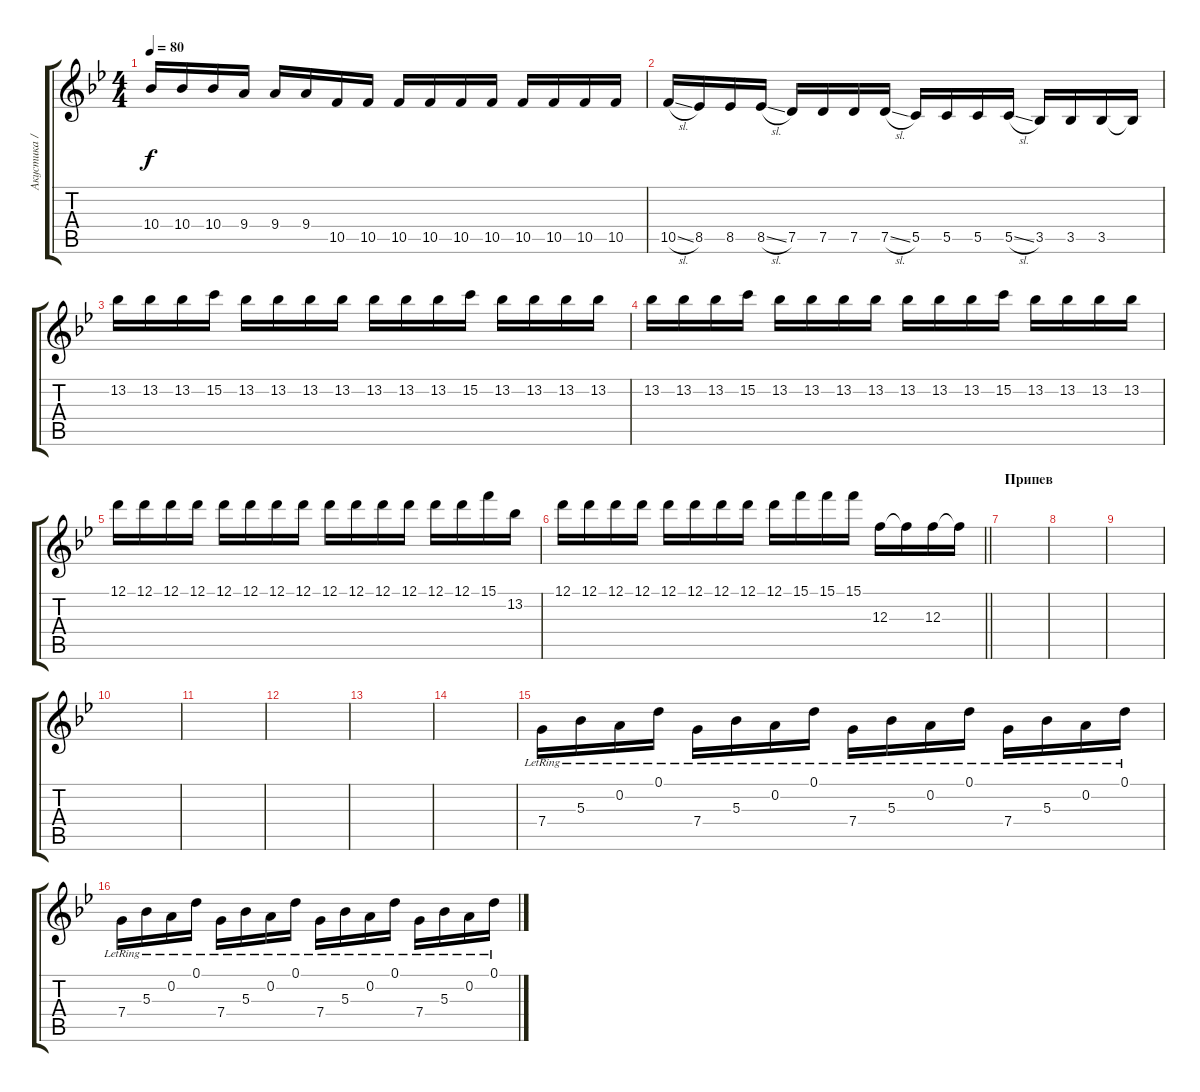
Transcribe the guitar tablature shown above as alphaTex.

\track ("Акустика / соло" "Акустика /") {instrument acousticguitarsteel}
\staff {score tabs}
\tuning (D4 A3 F3 C3 G2 C2) {hide}
\ts (4 4)
\tempo 80
\clef g2
\ks gminor
10.4.16{dy f} 10.4.16 10.4.16 9.4.16 9.4.16 9.4.16 10.5.16 10.5.16 10.5.16 10.5.16 10.5.16 10.5.16 10.5.16 10.5.16 10.5.16 10.5.16 |
10.5{sl}.16 8.5.16 8.5.16 8.5{sl}.16 7.5.16 7.5.16 7.5.16 7.5{sl}.16 5.5.16 5.5.16 5.5.16 5.5{sl}.16 3.5.16 3.5.16 3.5.16 3.5{t}.16 |
13.2.16 13.2.16 13.2.16 15.2.16 13.2.16 13.2.16 13.2.16 13.2.16 13.2.16 13.2.16 13.2.16 15.2.16 13.2.16 13.2.16 13.2.16 13.2.16 |
13.2.16 13.2.16 13.2.16 15.2.16 13.2.16 13.2.16 13.2.16 13.2.16 13.2.16 13.2.16 13.2.16 15.2.16 13.2.16 13.2.16 13.2.16 13.2.16 |
12.1.16 12.1.16 12.1.16 12.1.16 12.1.16 12.1.16 12.1.16 12.1.16 12.1.16 12.1.16 12.1.16 12.1.16 12.1.16 12.1.16 15.1.16 13.2.16 |
\barLineRight lightlight
12.1.16 12.1.16 12.1.16 12.1.16 12.1.16 12.1.16 12.1.16 12.1.16 12.1.16 15.1.16 15.1.16 15.1.16 12.3.16 12.3{t}.16 12.3.16 12.3{t}.16 |
\section ("" "Припев")
|
|
|
|
|
|
|
|
7.4{lr}.16{instrument acousticguitarsteel} 5.3{lr}.16 0.2{lr}.16 0.1{lr}.16 7.4{lr}.16 5.3{lr}.16 0.2{lr}.16 0.1{lr}.16 7.4{lr}.16 5.3{lr}.16 0.2{lr}.16 0.1{lr}.16 7.4{lr}.16 5.3{lr}.16 0.2{lr}.16 0.1{lr}.16 |
7.4{lr}.16 5.3{lr}.16 0.2{lr}.16 0.1{lr}.16 7.4{lr}.16 5.3{lr}.16 0.2{lr}.16 0.1{lr}.16 7.4{lr}.16 5.3{lr}.16 0.2{lr}.16 0.1{lr}.16 7.4{lr}.16 5.3{lr}.16 0.2{lr}.16 0.1{lr}.16
